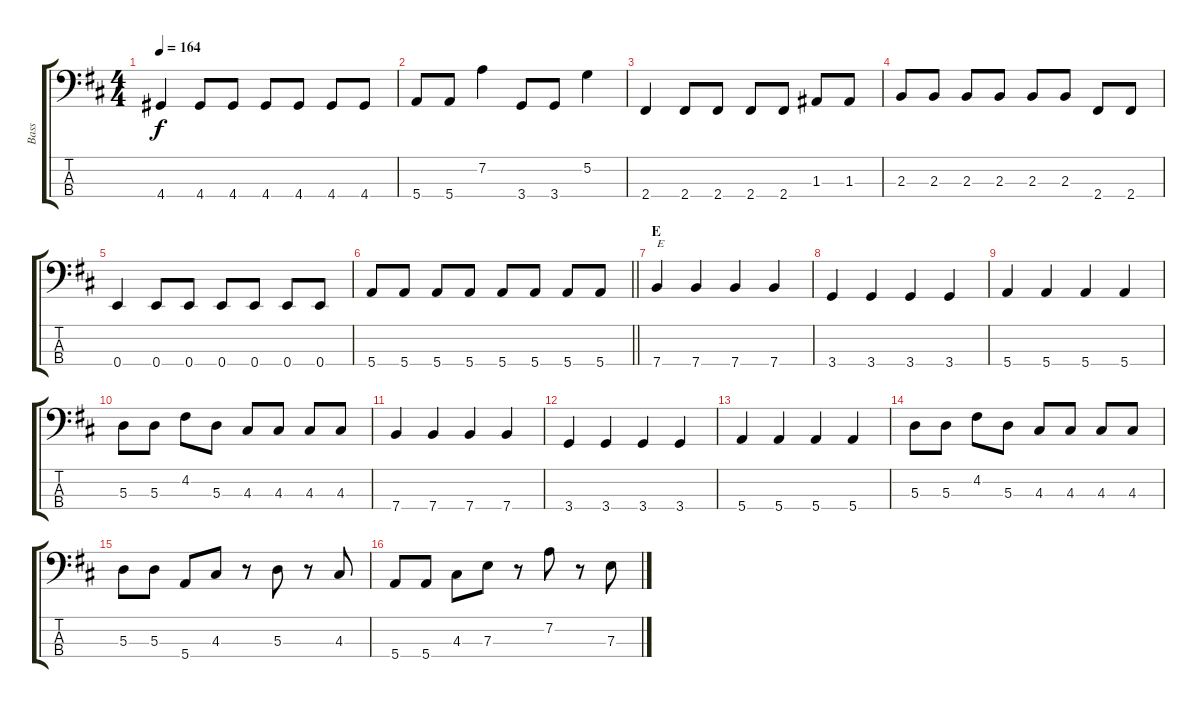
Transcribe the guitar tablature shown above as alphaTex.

\track ("Bass" "Bass") {instrument electricbasspick}
\staff {score tabs}
\tuning (G2 D2 A1 E1) {hide}
\ts (4 4)
\tempo 164
\clef f4
\ks d
4.4.4{dy f} 4.4.8 4.4.8 4.4.8 4.4.8 4.4.8 4.4.8 |
5.4.8 5.4.8 7.2.4 3.4.8 3.4.8 5.2.4 |
2.4.4 2.4.8 2.4.8 2.4.8 2.4.8 1.3.8 1.3.8 |
2.3.8 2.3.8 2.3.8 2.3.8 2.3.8 2.3.8 2.4.8 2.4.8 |
0.4.4 0.4.8 0.4.8 0.4.8 0.4.8 0.4.8 0.4.8 |
\barLineRight lightlight
5.4.8 5.4.8 5.4.8 5.4.8 5.4.8 5.4.8 5.4.8 5.4.8 |
\section ("" "E")
7.4.4{txt "E"} 7.4.4 7.4.4 7.4.4 |
3.4.4 3.4.4 3.4.4 3.4.4 |
5.4.4 5.4.4 5.4.4 5.4.4 |
5.3.8 5.3.8 4.2.8 5.3.8 4.3.8 4.3.8 4.3.8 4.3.8 |
7.4.4 7.4.4 7.4.4 7.4.4 |
3.4.4 3.4.4 3.4.4 3.4.4 |
5.4.4 5.4.4 5.4.4 5.4.4 |
5.3.8 5.3.8 4.2.8 5.3.8 4.3.8 4.3.8 4.3.8 4.3.8 |
5.3.8 5.3.8 5.4.8 4.3.8 r.8 5.3.8 r.8 4.3.8 |
5.4.8 5.4.8 4.3.8 7.3.8 r.8 7.2.8 r.8 7.3.8
